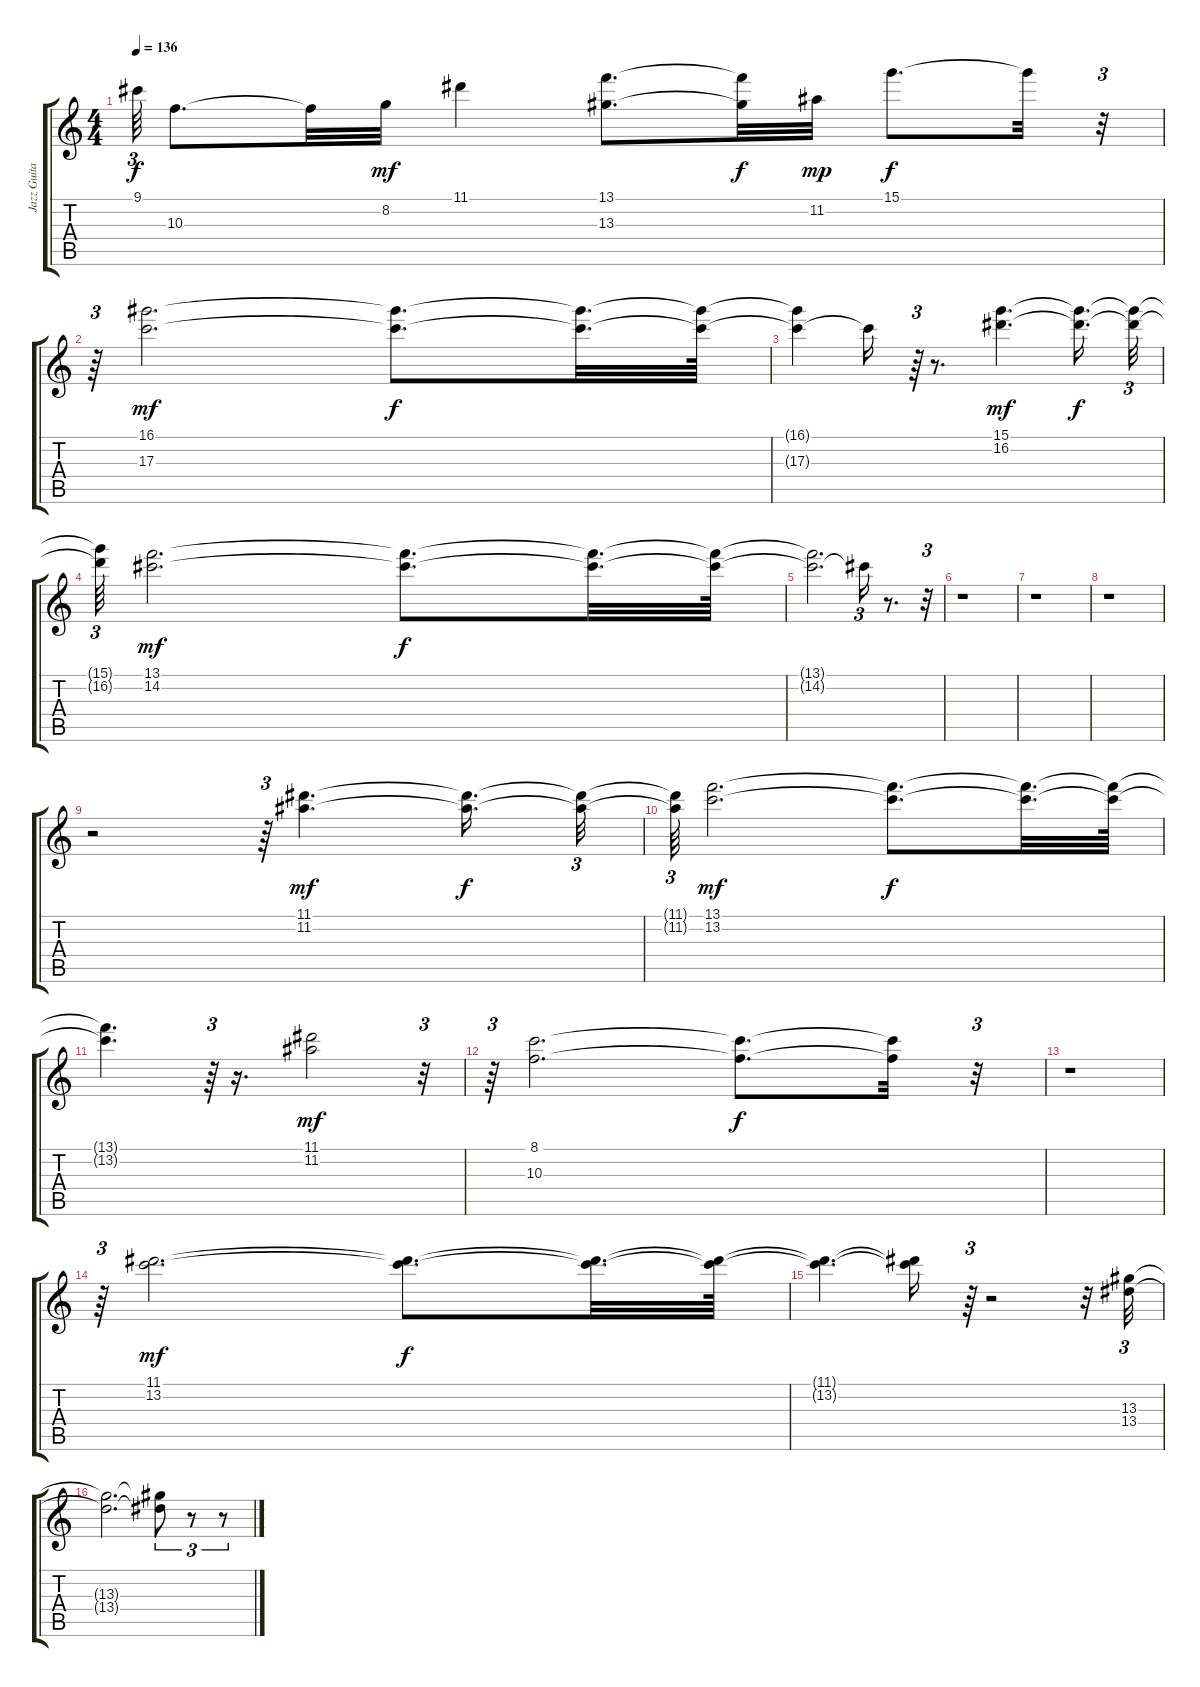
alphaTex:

\track ("Jazz Guitar" "Jazz Guita") {instrument electricguitarjazz}
\staff {score tabs}
\tuning (E4 B3 G3 D3 A2 E2) {hide}
\ts (4 4)
\tempo 136
\clef g2
\ks c
9.1.64{tu (3 2) dy f} 10.3.8{d} 10.3{t}.32 8.2.32{dy mf} 11.1.4 (13.1 13.3).8{d} (13.1{t} 13.3{t}).32{dy f} 11.2.32{dy mp} 15.1.8{d dy f} 15.1{t}.32 r.32{tu (3 2)} |
r.64{tu (3 2)} (16.1 17.3).2{d dy mf} (16.1{t} 17.3{t}).8{d dy f} (16.1{t} 17.3{t}).32{d} (16.1{t} 17.3{t}).64 |
(16.1{t} 17.3{t}).4 17.3{t}.16 r.64{tu (3 2)} r.8{d} (15.1 16.2).4{d dy mf} (15.1{t} 16.2{t}).16{d dy f} (15.1{t} 16.2{t}).32{tu (3 2)} |
(15.1{t} 16.2{t}).64{tu (3 2)} (13.1 14.2).2{d dy mf} (13.1{t} 14.2{t}).8{d dy f} (13.1{t} 14.2{t}).32{d} (13.1{t} 14.2{t}).64 |
(13.1{t} 14.2{t}).2{d} 14.2{t}.16{tu (3 2)} r.8{d} r.32{tu (3 2)} |
r.1 |
r.1 |
r.1 |
r.2 r.64{tu (3 2)} (11.1 11.2).4{d dy mf} (11.1{t} 11.2{t}).16{d dy f} (11.1{t} 11.2{t}).32{tu (3 2)} |
(11.1{t} 11.2{t}).64{tu (3 2)} (13.1 13.2).2{d dy mf} (13.1{t} 13.2{t}).8{d dy f} (13.1{t} 13.2{t}).32{d} (13.1{t} 13.2{t}).64 |
(13.1{t} 13.2{t}).4{d} r.64{tu (3 2)} r.16{d} (11.1 11.2).2{dy mf} r.32{tu (3 2)} |
r.64{tu (3 2)} (8.1 10.3).2{d} (8.1{t} 10.3{t}).8{d dy f} (8.1{t} 10.3{t}).32 r.32{tu (3 2)} |
r.1 |
r.64{tu (3 2)} (11.1 13.2).2{d dy mf} (11.1{t} 13.2{t}).8{d dy f} (11.1{t} 13.2{t}).32{d} (11.1{t} 13.2{t}).64 |
(11.1{t} 13.2{t}).4{d} (11.1{t} 13.2{t}).16 r.64{tu (3 2)} r.2 r.32 (13.3 13.4).32{tu (3 2)} |
(13.3{t} 13.4{t}).2{d} (13.3{t} 13.4{t}).8{tu (3 2)} r.8{tu (3 2)} r.8{tu (3 2)}
